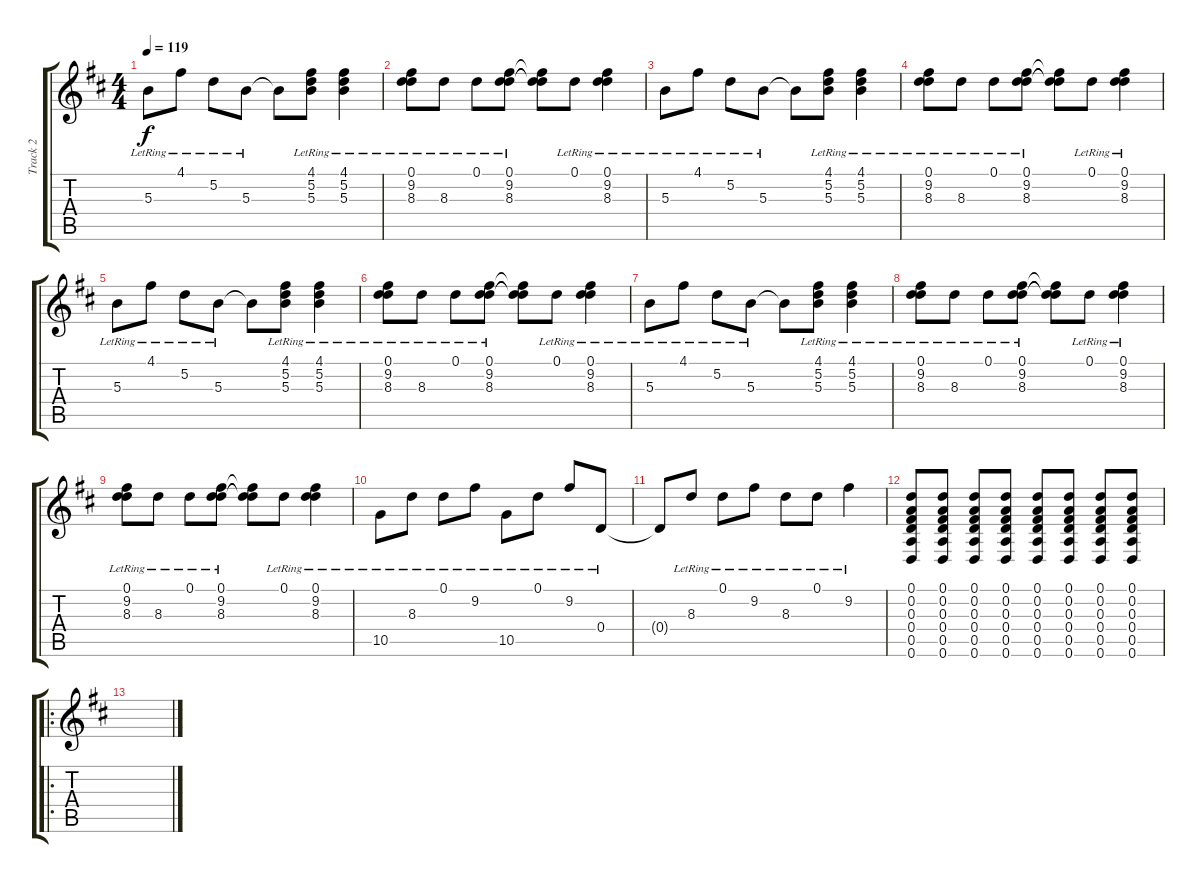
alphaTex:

\track ("Track 2" "Track 2") {instrument acousticguitarsteel}
\staff {score tabs}
\tuning (D4 A3 Gb3 D3 A2 D2) {hide}
\ts (4 4)
\tempo 119
\clef g2
\ks d
5.3{lr}.8{dy f} 4.1{lr}.8 5.2{lr}.8 5.3{lr}.8 5.3{t}.8 (4.1{lr} 5.2{lr} 5.3{lr}).8 (4.1{lr} 5.2{lr} 5.3{lr}).4 |
(0.1{lr} 9.2{lr} 8.3{lr}).8 8.3{lr}.8 0.1{lr}.8 (0.1{lr} 9.2{lr} 8.3{lr}).8 (0.1{t} 9.2{t} 8.3{t}).8 0.1{lr}.8 (0.1{lr} 9.2{lr} 8.3{lr}).4 |
5.3{lr}.8 4.1{lr}.8 5.2{lr}.8 5.3{lr}.8 5.3{t}.8 (4.1{lr} 5.2{lr} 5.3{lr}).8 (4.1{lr} 5.2{lr} 5.3{lr}).4 |
(0.1{lr} 9.2{lr} 8.3{lr}).8 8.3{lr}.8 0.1{lr}.8 (0.1{lr} 9.2{lr} 8.3{lr}).8 (0.1{t} 9.2{t} 8.3{t}).8 0.1{lr}.8 (0.1{lr} 9.2{lr} 8.3{lr}).4 |
5.3{lr}.8 4.1{lr}.8 5.2{lr}.8 5.3{lr}.8 5.3{t}.8 (4.1{lr} 5.2{lr} 5.3{lr}).8 (4.1{lr} 5.2{lr} 5.3{lr}).4 |
(0.1{lr} 9.2{lr} 8.3{lr}).8 8.3{lr}.8 0.1{lr}.8 (0.1{lr} 9.2{lr} 8.3{lr}).8 (0.1{t} 9.2{t} 8.3{t}).8 0.1{lr}.8 (0.1{lr} 9.2{lr} 8.3{lr}).4 |
5.3{lr}.8 4.1{lr}.8 5.2{lr}.8 5.3{lr}.8 5.3{t}.8 (4.1{lr} 5.2{lr} 5.3{lr}).8 (4.1{lr} 5.2{lr} 5.3{lr}).4 |
(0.1{lr} 9.2{lr} 8.3{lr}).8 8.3{lr}.8 0.1{lr}.8 (0.1{lr} 9.2{lr} 8.3{lr}).8 (0.1{t} 9.2{t} 8.3{t}).8 0.1{lr}.8 (0.1{lr} 9.2{lr} 8.3{lr}).4 |
(0.1{lr} 9.2{lr} 8.3{lr}).8 8.3{lr}.8 0.1{lr}.8 (0.1{lr} 9.2{lr} 8.3{lr}).8 (0.1{t} 9.2{t} 8.3{t}).8 0.1{lr}.8 (0.1{lr} 9.2{lr} 8.3{lr}).4 |
10.5{lr}.8 8.3{lr}.8 0.1{lr}.8 9.2{lr}.8 10.5{lr}.8 0.1{lr}.8 9.2{lr}.8 0.4{lr}.8 |
0.4{t}.8 8.3{lr}.8 0.1{lr}.8 9.2{lr}.8 8.3{lr}.8 0.1{lr}.8 9.2{lr}.4 |
(0.1 0.2 0.3 0.4 0.5 0.6).8 (0.1 0.2 0.3 0.4 0.5 0.6).8 (0.1 0.2 0.3 0.4 0.5 0.6).8 (0.1 0.2 0.3 0.4 0.5 0.6).8 (0.1 0.2 0.3 0.4 0.5 0.6).8 (0.1 0.2 0.3 0.4 0.5 0.6).8 (0.1 0.2 0.3 0.4 0.5 0.6).8 (0.1 0.2 0.3 0.4 0.5 0.6).8 |
\ro
